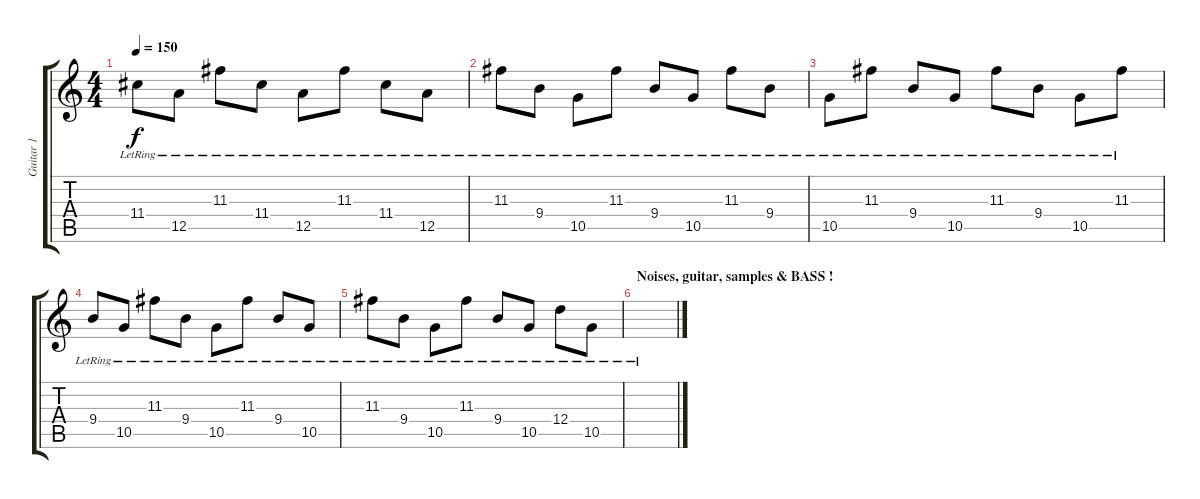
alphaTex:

\track ("Guitar 1" "Guitar 1") {instrument electricguitarjazz}
\staff {score tabs}
\tuning (E4 B3 G3 D3 A2 E2) {hide}
\ts (4 4)
\tempo 150
\clef g2
\ks c
11.4{lr}.8{dy f} 12.5{lr}.8 11.3{lr}.8 11.4{lr}.8 12.5{lr}.8 11.3{lr}.8 11.4{lr}.8 12.5{lr}.8 |
11.3{lr}.8 9.4{lr}.8 10.5{lr}.8 11.3{lr}.8 9.4{lr}.8 10.5{lr}.8 11.3{lr}.8 9.4{lr}.8 |
10.5{lr}.8 11.3{lr}.8 9.4{lr}.8 10.5{lr}.8 11.3{lr}.8 9.4{lr}.8 10.5{lr}.8 11.3{lr}.8 |
9.4{lr}.8 10.5{lr}.8 11.3{lr}.8 9.4{lr}.8 10.5{lr}.8 11.3{lr}.8 9.4{lr}.8 10.5{lr}.8 |
11.3{lr}.8 9.4{lr}.8 10.5{lr}.8 11.3{lr}.8 9.4{lr}.8 10.5{lr}.8 12.4{lr}.8 10.5{lr}.8 |
\section ("" "Noises, guitar, samples & BASS !")
